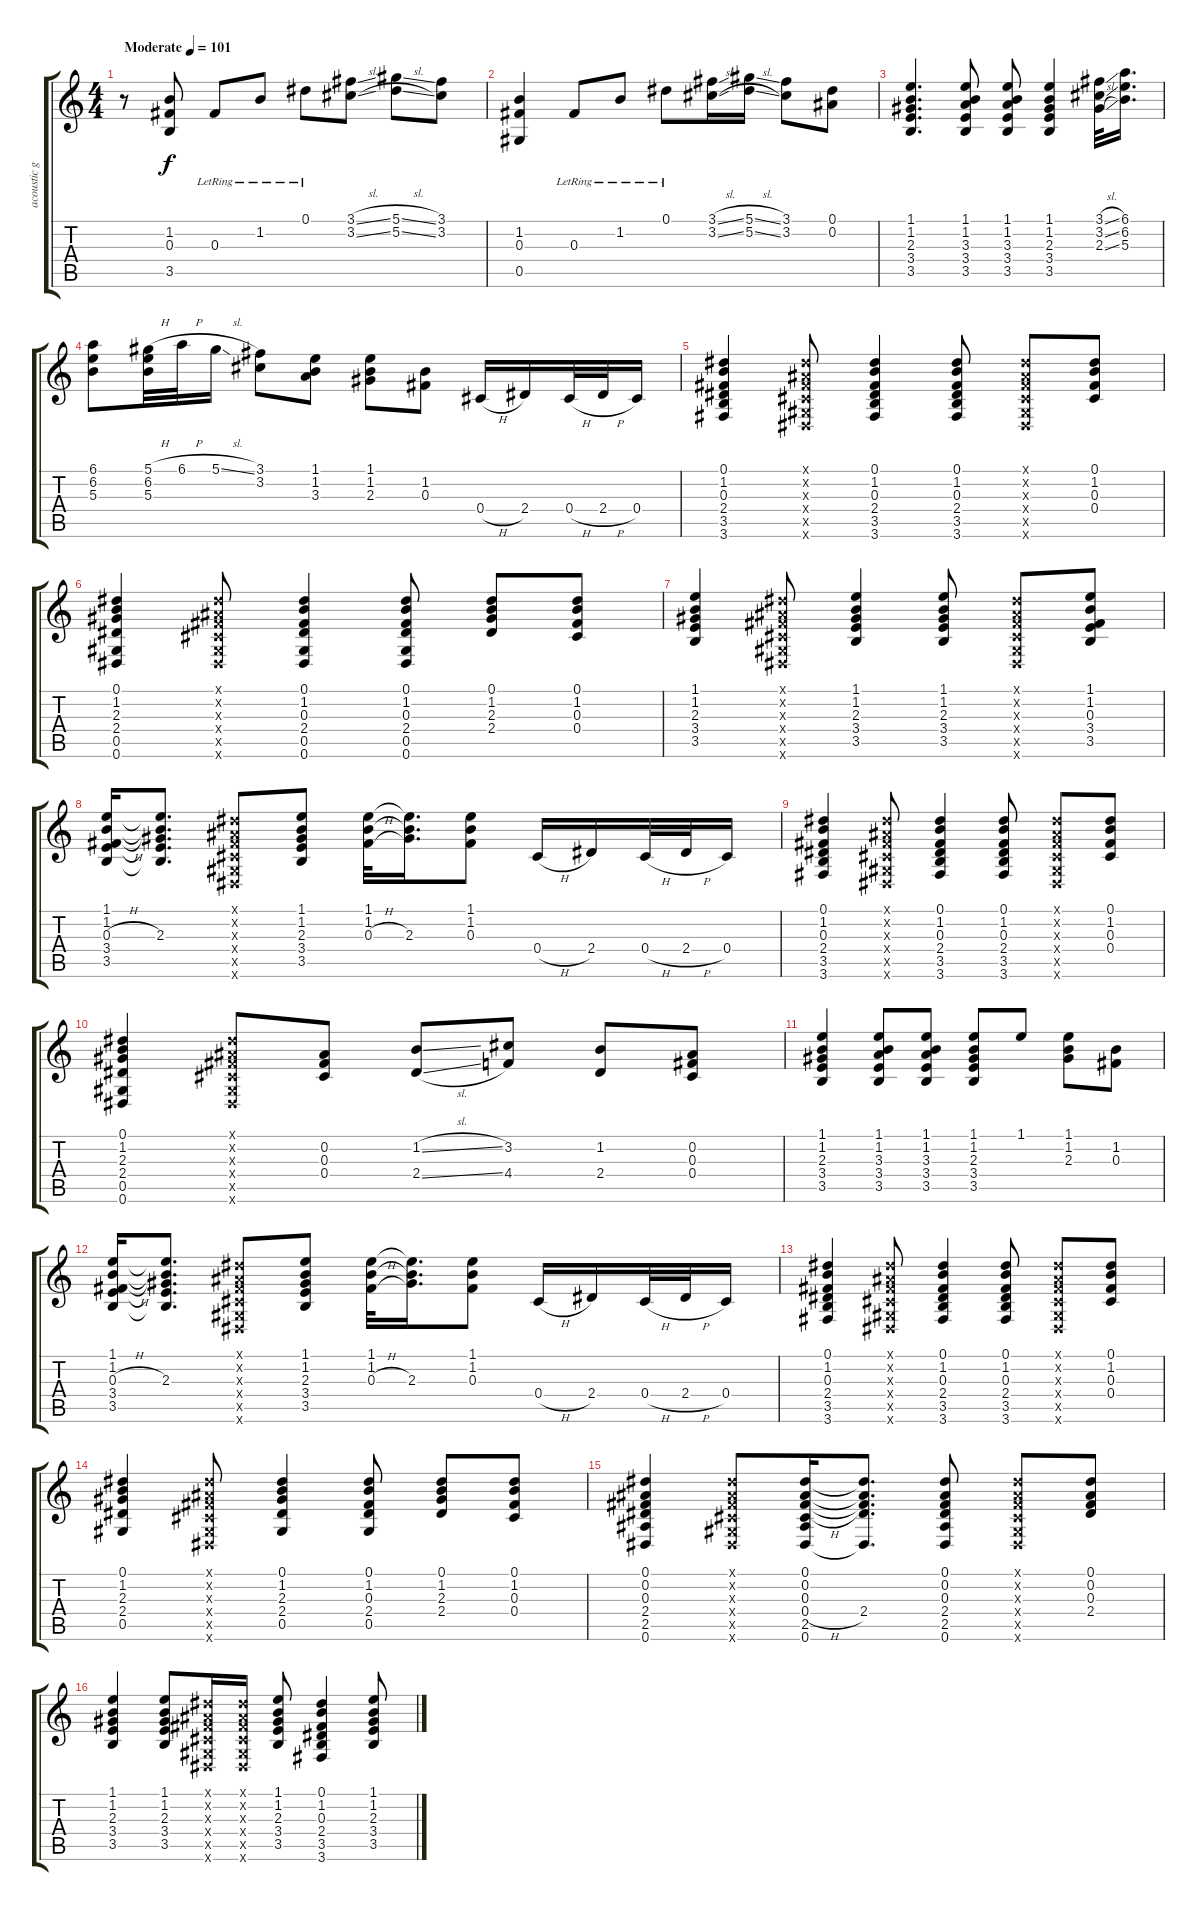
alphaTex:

\track ("acoustic guitar" "acoustic g") {instrument acousticguitarsteel}
\staff {score tabs}
\tuning (Eb4 Bb3 Gb3 Db3 Ab2 Eb2) {hide}
\ts (4 4)
\tempo (101 "Moderate")
\clef g2
\ks c
r.8{dy f instrument acousticguitarsteel} (1.2 0.3 3.5).8 0.3{lr}.8 1.2{lr}.8 0.1{lr}.8 (3.1{sl} 3.2{sl}).8 (5.1{sl} 5.2{sl}).8 (3.1 3.2).8 |
(1.2 0.3 0.5).4 0.3{lr}.8 1.2{lr}.8 0.1{lr}.8 (3.1{sl} 3.2{sl}).16 (5.1{sl} 5.2{sl}).16 (3.1 3.2).8 (0.1 0.2).8 |
(1.1 1.2 2.3 3.4 3.5).4{d} (1.1 1.2 3.3 3.4 3.5).8 (1.1 1.2 3.3 3.4 3.5).8 (1.1 1.2 2.3 3.4 3.5).4 (3.1{sl} 3.2{sl} 2.3{sl}).32 (6.1 6.2 5.3).16{d} |
(6.1 6.2 5.3).8 (5.1{h} 6.2 5.3).32 6.1{h}.32 5.1{sl}.16 (3.1 3.2).8 (1.1 1.2 3.3).8 (1.1 1.2 2.3).8 (1.2 0.3).8 0.4{h}.16 2.4.16 0.4{h}.32 2.4{h}.32 0.4.16 |
(0.1 1.2 0.3 2.4 3.5 3.6).4 (0.1{x} 0.2{x} 0.3{x} 0.4{x} 0.5{x} 0.6{x}).8 (0.1 1.2 0.3 2.4 3.5 3.6).4 (0.1 1.2 0.3 2.4 3.5 3.6).8 (0.1{x} 0.2{x} 0.3{x} 0.4{x} 0.5{x} 0.6{x}).8 (0.1 1.2 0.3 0.4).8 |
(0.1 1.2 2.3 2.4 0.5 0.6).4 (0.1{x} 0.2{x} 0.3{x} 0.4{x} 0.5{x} 0.6{x}).8 (0.1 1.2 0.3 2.4 0.5 0.6).4 (0.1 1.2 0.3 2.4 0.5 0.6).8 (0.1 1.2 2.3 2.4).8 (0.1 1.2 0.3 0.4).8 |
(1.1 1.2 2.3 3.4 3.5).4 (0.1{x} 0.2{x} 0.3{x} 0.4{x} 0.5{x} 0.6{x}).8 (1.1 1.2 2.3 3.4 3.5).4 (1.1 1.2 2.3 3.4 3.5).8 (0.1{x} 0.2{x} 0.3{x} 0.4{x} 0.5{x} 0.6{x}).8 (1.1 1.2 0.3 3.4 3.5).8 |
(1.1 1.2 0.3{h} 3.4 3.5).16 (1.1{t} 1.2{t} 2.3 3.4{t} 3.5{t}).8{d} (0.1{x} 0.2{x} 0.3{x} 0.4{x} 0.5{x} 0.6{x}).8 (1.1 1.2 2.3 3.4 3.5).8 (1.1 1.2 0.3{h}).32 (1.1{t} 1.2{t} 2.3).16{d} (1.1 1.2 0.3).8 0.4{h}.16 2.4.16 0.4{h}.32 2.4{h}.32 0.4.16 |
(0.1 1.2 0.3 2.4 3.5 3.6).4 (0.1{x} 0.2{x} 0.3{x} 0.4{x} 0.5{x} 0.6{x}).8 (0.1 1.2 0.3 2.4 3.5 3.6).4 (0.1 1.2 0.3 2.4 3.5 3.6).8 (0.1{x} 0.2{x} 0.3{x} 0.4{x} 0.5{x} 0.6{x}).8 (0.1 1.2 0.3 0.4).8 |
(0.1 1.2 2.3 2.4 0.5 0.6).4 (0.1{x} 0.2{x} 0.3{x} 0.4{x} 0.5{x} 0.6{x}).8 (0.2 0.3 0.4).8 (1.2{sl} 2.4{sl}).8 (3.2 4.4).8 (1.2 2.4).8 (0.2 0.3 0.4).8 |
(1.1 1.2 2.3 3.4 3.5).4 (1.1 1.2 3.3 3.4 3.5).8 (1.1 1.2 3.3 3.4 3.5).8 (1.1 1.2 2.3 3.4 3.5).8 1.1.8 (1.1 1.2 2.3).8 (1.2 0.3).8 |
(1.1 1.2 0.3{h} 3.4 3.5).16 (1.1{t} 1.2{t} 2.3 3.4{t} 3.5{t}).8{d} (0.1{x} 0.2{x} 0.3{x} 0.4{x} 0.5{x} 0.6{x}).8 (1.1 1.2 2.3 3.4 3.5).8 (1.1 1.2 0.3{h}).32 (1.1{t} 1.2{t} 2.3).16{d} (1.1 1.2 0.3).8 0.4{h}.16 2.4.16 0.4{h}.32 2.4{h}.32 0.4.16 |
(0.1 1.2 0.3 2.4 3.5 3.6).4 (0.1{x} 0.2{x} 0.3{x} 0.4{x} 0.5{x} 0.6{x}).8 (0.1 1.2 0.3 2.4 3.5 3.6).4 (0.1 1.2 0.3 2.4 3.5 3.6).8 (0.1{x} 0.2{x} 0.3{x} 0.4{x} 0.5{x} 0.6{x}).8 (0.1 1.2 0.3 0.4).8 |
(0.1 1.2 2.3 2.4 0.5).4 (0.1{x} 0.2{x} 0.3{x} 0.4{x} 0.5{x} 0.6{x}).8 (0.1 1.2 2.3 2.4 0.5).4 (0.1 1.2 0.3 2.4 0.5).8 (0.1 1.2 2.3 2.4).8 (0.1 1.2 0.3 0.4).8 |
(0.1 0.2 0.3 2.4 2.5 0.6).4 (0.1{x} 0.2{x} 0.3{x} 0.4{x} 0.5{x} 0.6{x}).8 (0.1 0.2 0.3 0.4{h} 2.5 0.6).16 (0.1{t} 0.2{t} 0.3{t} 2.4 0.6{t}).8{d} (0.1 0.2 0.3 2.4 2.5 0.6).8 (0.1{x} 0.2{x} 0.3{x} 0.4{x} 0.5{x} 0.6{x}).8 (0.1 0.2 0.3 2.4).8 |
(1.1 1.2 2.3 3.4 3.5).4 (1.1 1.2 2.3 3.4 3.5).8 (0.1{x} 0.2{x} 0.3{x} 0.4{x} 0.5{x} 0.6{x}).16 (0.1{x} 0.2{x} 0.3{x} 0.4{x} 0.5{x} 0.6{x}).16 (1.1 1.2 2.3 3.4 3.5).8 (0.1 1.2 0.3 2.4 3.5 3.6).4 (1.1 1.2 2.3 3.4 3.5).8
